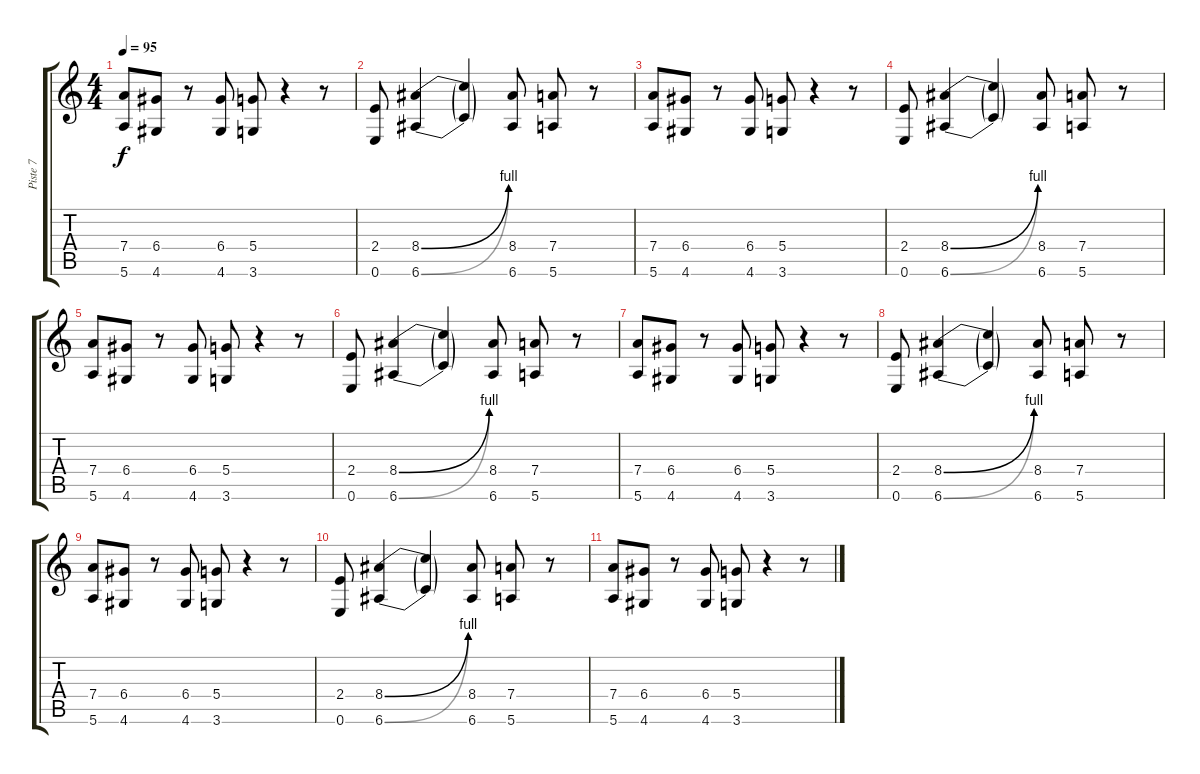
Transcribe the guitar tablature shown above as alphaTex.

\track ("Piste 7" "Piste 7") {instrument overdrivenguitar}
\staff {score tabs}
\tuning (E4 B3 G3 D3 A2 E2) {hide}
\ts (4 4)
\tempo 95
\clef g2
\ks c
(7.4 5.6).8{dy f} (6.4 4.6).8 r.8 (6.4 4.6).8 (5.4 3.6).8 r.4 r.8 |
(2.4 0.6).8 (8.4{be (bend 0 0 60 4)} 6.6{be (bend 0 0 60 4)}).4 (8.4{t} 6.6{t}).4 (8.4 6.6).8 (7.4 5.6).8 r.8 |
(7.4 5.6).8 (6.4 4.6).8 r.8 (6.4 4.6).8 (5.4 3.6).8 r.4 r.8 |
(2.4 0.6).8 (8.4{be (bend 0 0 60 4)} 6.6{be (bend 0 0 60 4)}).4 (8.4{t} 6.6{t}).4 (8.4 6.6).8 (7.4 5.6).8 r.8 |
(7.4 5.6).8 (6.4 4.6).8 r.8 (6.4 4.6).8 (5.4 3.6).8 r.4 r.8 |
(2.4 0.6).8 (8.4{be (bend 0 0 60 4)} 6.6{be (bend 0 0 60 4)}).4 (8.4{t} 6.6{t}).4 (8.4 6.6).8 (7.4 5.6).8 r.8 |
(7.4 5.6).8 (6.4 4.6).8 r.8 (6.4 4.6).8 (5.4 3.6).8 r.4 r.8 |
(2.4 0.6).8 (8.4{be (bend 0 0 60 4)} 6.6{be (bend 0 0 60 4)}).4 (8.4{t} 6.6{t}).4 (8.4 6.6).8 (7.4 5.6).8 r.8 |
(7.4 5.6).8 (6.4 4.6).8 r.8 (6.4 4.6).8 (5.4 3.6).8 r.4 r.8 |
(2.4 0.6).8 (8.4{be (bend 0 0 60 4)} 6.6{be (bend 0 0 60 4)}).4 (8.4{t} 6.6{t}).4 (8.4 6.6).8 (7.4 5.6).8 r.8 |
(7.4 5.6).8 (6.4 4.6).8 r.8 (6.4 4.6).8 (5.4 3.6).8 r.4 r.8
